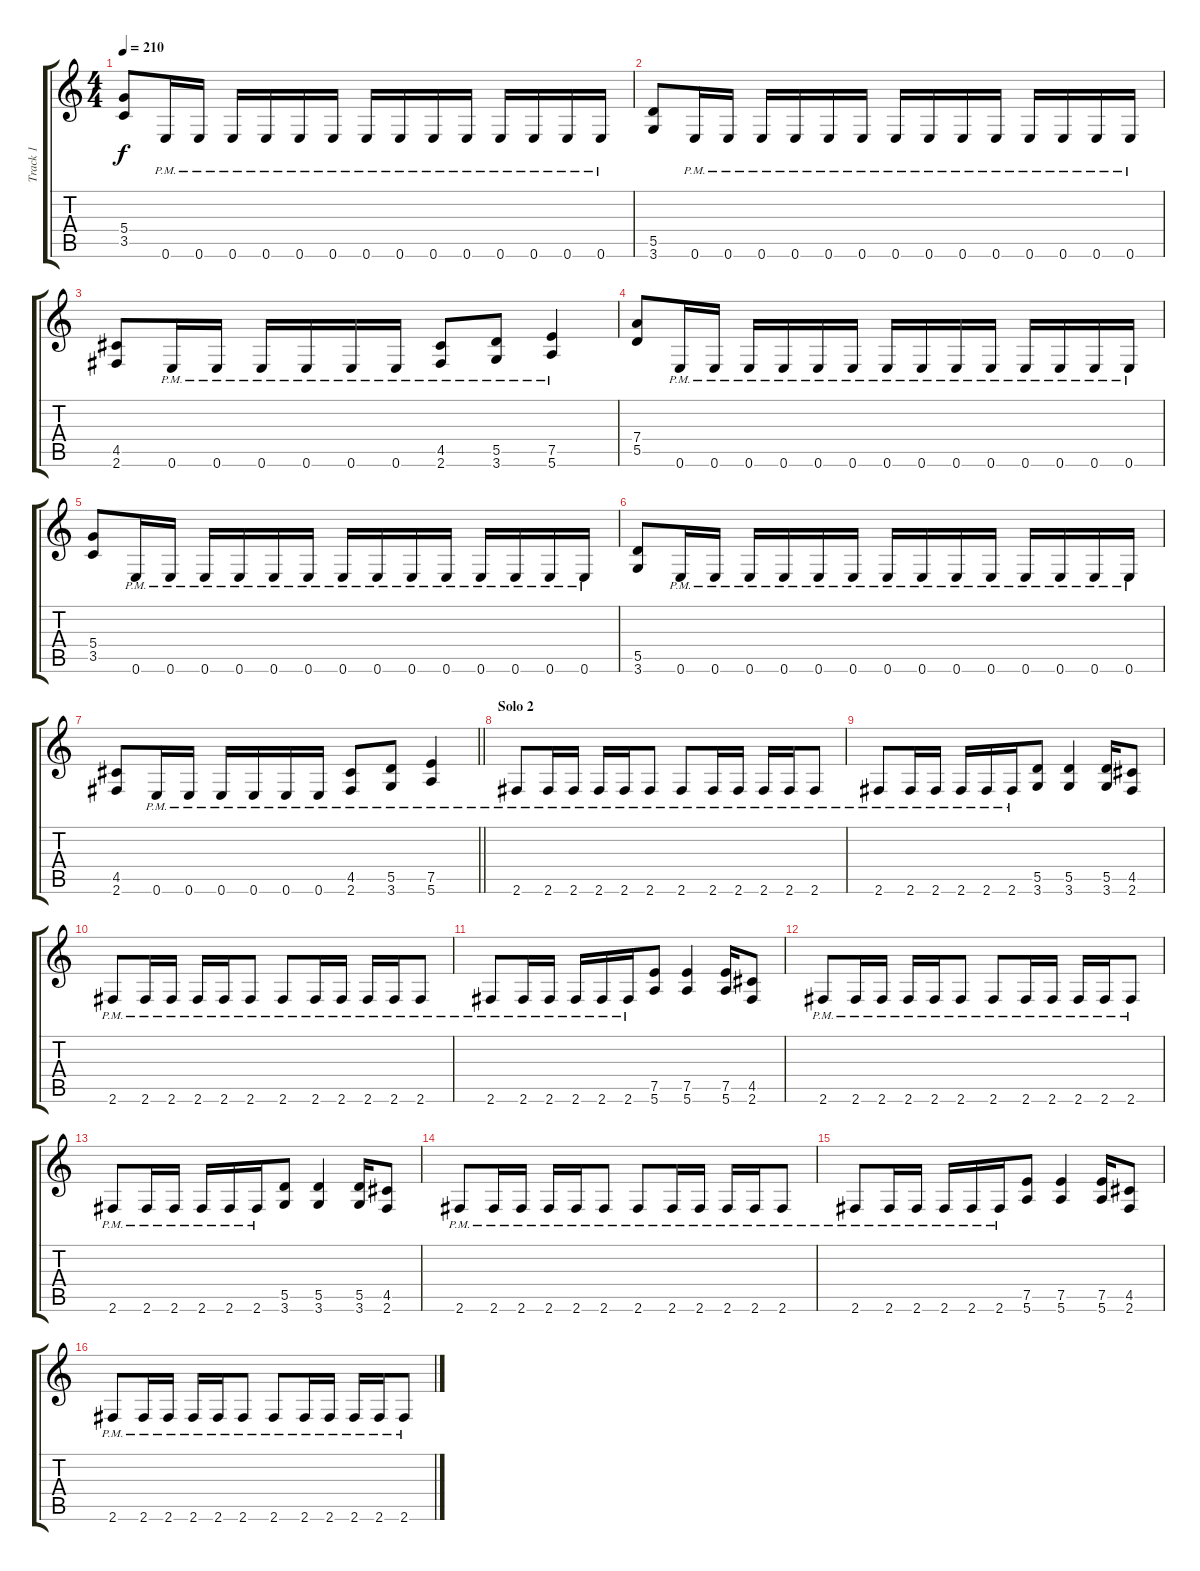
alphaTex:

\track ("Track 1" "Track 1") {instrument distortionguitar}
\staff {score tabs}
\tuning (E4 B3 G3 D3 A2 E2) {hide}
\ts (4 4)
\tempo 210
\clef g2
\ks c
(5.4 3.5).8{dy f} 0.6{pm}.16 0.6{pm}.16 0.6{pm}.16 0.6{pm}.16 0.6{pm}.16 0.6{pm}.16 0.6{pm}.16 0.6{pm}.16 0.6{pm}.16 0.6{pm}.16 0.6{pm}.16 0.6{pm}.16 0.6{pm}.16 0.6{pm}.16 |
(5.5 3.6).8 0.6{pm}.16 0.6{pm}.16 0.6{pm}.16 0.6{pm}.16 0.6{pm}.16 0.6{pm}.16 0.6{pm}.16 0.6{pm}.16 0.6{pm}.16 0.6{pm}.16 0.6{pm}.16 0.6{pm}.16 0.6{pm}.16 0.6{pm}.16 |
(4.5 2.6).8 0.6{pm}.16 0.6{pm}.16 0.6{pm}.16 0.6{pm}.16 0.6{pm}.16 0.6{pm}.16 (4.5{pm} 2.6).8 (5.5{pm} 3.6).8 (7.5{pm} 5.6).4 |
(7.4 5.5).8 0.6{pm}.16 0.6{pm}.16 0.6{pm}.16 0.6{pm}.16 0.6{pm}.16 0.6{pm}.16 0.6{pm}.16 0.6{pm}.16 0.6{pm}.16 0.6{pm}.16 0.6{pm}.16 0.6{pm}.16 0.6{pm}.16 0.6{pm}.16 |
(5.4 3.5).8 0.6{pm}.16 0.6{pm}.16 0.6{pm}.16 0.6{pm}.16 0.6{pm}.16 0.6{pm}.16 0.6{pm}.16 0.6{pm}.16 0.6{pm}.16 0.6{pm}.16 0.6{pm}.16 0.6{pm}.16 0.6{pm}.16 0.6{pm}.16 |
(5.5 3.6).8 0.6{pm}.16 0.6{pm}.16 0.6{pm}.16 0.6{pm}.16 0.6{pm}.16 0.6{pm}.16 0.6{pm}.16 0.6{pm}.16 0.6{pm}.16 0.6{pm}.16 0.6{pm}.16 0.6{pm}.16 0.6{pm}.16 0.6{pm}.16 |
\barLineRight lightlight
(4.5 2.6).8 0.6{pm}.16 0.6{pm}.16 0.6{pm}.16 0.6{pm}.16 0.6{pm}.16 0.6{pm}.16 (4.5{pm} 2.6).8 (5.5{pm} 3.6).8 (7.5{pm} 5.6).4 |
\section ("" "Solo 2")
2.6{pm}.8 2.6{pm}.16 2.6{pm}.16 2.6{pm}.16 2.6{pm}.16 2.6{pm}.8 2.6{pm}.8 2.6{pm}.16 2.6{pm}.16 2.6{pm}.16 2.6{pm}.16 2.6{pm}.8 |
2.6{pm}.8 2.6{pm}.16 2.6{pm}.16 2.6{pm}.16 2.6{pm}.16 2.6{pm}.16 (5.5 3.6).8 (5.5 3.6).4 (5.5 3.6).16 (4.5 2.6).8 |
2.6{pm}.8 2.6{pm}.16 2.6{pm}.16 2.6{pm}.16 2.6{pm}.16 2.6{pm}.8 2.6{pm}.8 2.6{pm}.16 2.6{pm}.16 2.6{pm}.16 2.6{pm}.16 2.6{pm}.8 |
2.6{pm}.8 2.6{pm}.16 2.6{pm}.16 2.6{pm}.16 2.6{pm}.16 2.6{pm}.16 (7.5 5.6).8 (7.5 5.6).4 (7.5 5.6).16 (4.5 2.6).8 |
2.6{pm}.8 2.6{pm}.16 2.6{pm}.16 2.6{pm}.16 2.6{pm}.16 2.6{pm}.8 2.6{pm}.8 2.6{pm}.16 2.6{pm}.16 2.6{pm}.16 2.6{pm}.16 2.6{pm}.8 |
2.6{pm}.8 2.6{pm}.16 2.6{pm}.16 2.6{pm}.16 2.6{pm}.16 2.6{pm}.16 (5.5 3.6).8 (5.5 3.6).4 (5.5 3.6).16 (4.5 2.6).8 |
2.6{pm}.8 2.6{pm}.16 2.6{pm}.16 2.6{pm}.16 2.6{pm}.16 2.6{pm}.8 2.6{pm}.8 2.6{pm}.16 2.6{pm}.16 2.6{pm}.16 2.6{pm}.16 2.6{pm}.8 |
2.6{pm}.8 2.6{pm}.16 2.6{pm}.16 2.6{pm}.16 2.6{pm}.16 2.6{pm}.16 (7.5 5.6).8 (7.5 5.6).4 (7.5 5.6).16 (4.5 2.6).8 |
2.6{pm}.8 2.6{pm}.16 2.6{pm}.16 2.6{pm}.16 2.6{pm}.16 2.6{pm}.8 2.6{pm}.8 2.6{pm}.16 2.6{pm}.16 2.6{pm}.16 2.6{pm}.16 2.6{pm}.8
